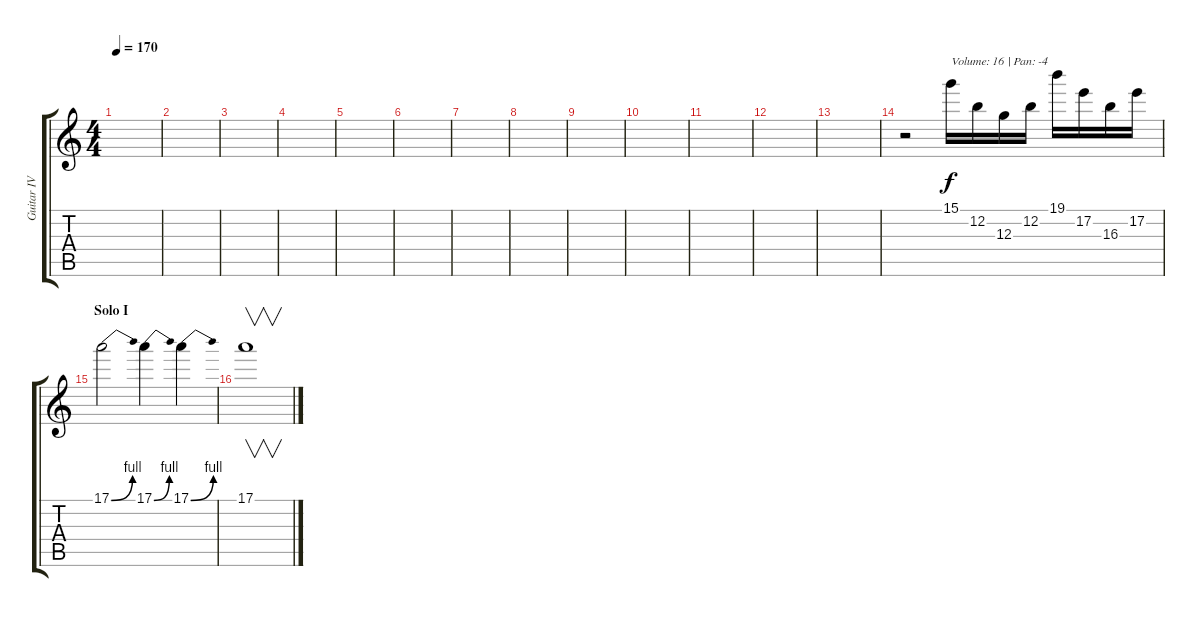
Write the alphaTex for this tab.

\track ("Guitar IV" "Guitar IV") {instrument distortionguitar}
\staff {score tabs}
\tuning (E4 B3 G3 D3 A2 E2) {hide}
\ts (4 4)
\tempo 170
\clef g2
\ks c
|
|
|
|
|
|
|
|
|
|
|
|
|
r.2 15.1.16{txt "Volume: 16 | Pan: -4" volume 16 balance 4} 12.2.16 12.3.16 12.2.16 19.1.16 17.2.16 16.3.16 17.2.16 |
\section ("" "Solo I")
17.1{be (bend 0 0 60 4)}.2 17.1{be (bend 0 0 60 4)}.4 17.1{be (bend 0 0 60 4)}.4 |
17.1.1{v}
